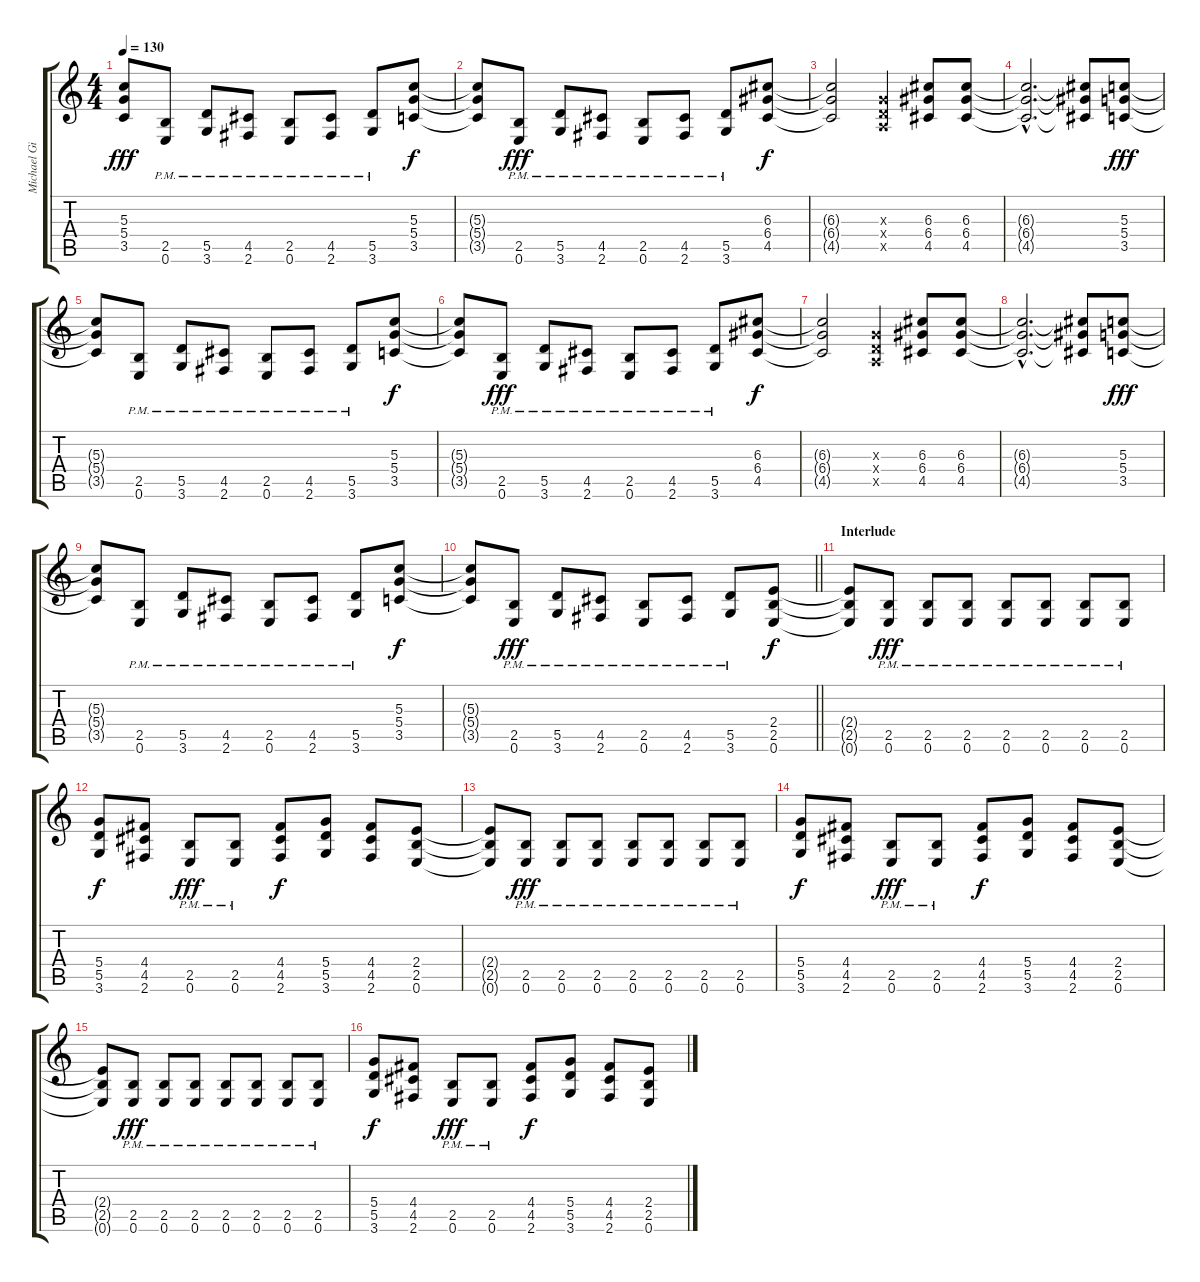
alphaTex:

\track ("Michael Gilbert" "Michael Gi") {instrument electricguitarclean}
\staff {score tabs}
\tuning (E4 B3 G3 D3 A2 E2) {hide}
\ts (4 4)
\tempo 130
\clef g2
\ks c
(5.3{t} 5.4{t} 3.5{t}).8{dy fff} (2.5{pm} 0.6{pm}).8 (5.5{pm} 3.6{pm}).8 (4.5{pm} 2.6{pm}).8 (2.5{pm} 0.6{pm}).8 (4.5{pm} 2.6{pm}).8 (5.5{pm} 3.6{pm}).8 (5.3 5.4 3.5).8{dy f} |
(5.3{t} 5.4{t} 3.5{t}).8 (2.5{pm} 0.6{pm}).8{dy fff} (5.5{pm} 3.6{pm}).8 (4.5{pm} 2.6{pm}).8 (2.5{pm} 0.6{pm}).8 (4.5{pm} 2.6{pm}).8 (5.5{pm} 3.6{pm}).8 (6.3 6.4 4.5).8{dy f} |
(6.3{t} 6.4{t} 4.5{t}).2 (0.3{x} 0.4{x} 0.5{x}).4 (6.3 6.4 4.5).8 (6.3 6.4 4.5).8 |
(6.3{hac t} 6.4{hac t} 4.5{hac t}).2{d} (6.3{t} 6.4{t} 4.5{t}).8 (5.3 5.4 3.5).8{dy fff} |
(5.3{t} 5.4{t} 3.5{t}).8 (2.5{pm} 0.6{pm}).8 (5.5{pm} 3.6{pm}).8 (4.5{pm} 2.6{pm}).8 (2.5{pm} 0.6{pm}).8 (4.5{pm} 2.6{pm}).8 (5.5{pm} 3.6{pm}).8 (5.3 5.4 3.5).8{dy f} |
(5.3{t} 5.4{t} 3.5{t}).8 (2.5{pm} 0.6{pm}).8{dy fff} (5.5{pm} 3.6{pm}).8 (4.5{pm} 2.6{pm}).8 (2.5{pm} 0.6{pm}).8 (4.5{pm} 2.6{pm}).8 (5.5{pm} 3.6{pm}).8 (6.3 6.4 4.5).8{dy f} |
(6.3{t} 6.4{t} 4.5{t}).2 (0.3{x} 0.4{x} 0.5{x}).4 (6.3 6.4 4.5).8 (6.3 6.4 4.5).8 |
(6.3{hac t} 6.4{hac t} 4.5{hac t}).2{d} (6.3{t} 6.4{t} 4.5{t}).8 (5.3 5.4 3.5).8{dy fff} |
(5.3{t} 5.4{t} 3.5{t}).8 (2.5{pm} 0.6{pm}).8 (5.5{pm} 3.6{pm}).8 (4.5{pm} 2.6{pm}).8 (2.5{pm} 0.6{pm}).8 (4.5{pm} 2.6{pm}).8 (5.5{pm} 3.6{pm}).8 (5.3 5.4 3.5).8{dy f} |
\barLineRight lightlight
(5.3{t} 5.4{t} 3.5{t}).8 (2.5{pm} 0.6{pm}).8{dy fff} (5.5{pm} 3.6{pm}).8 (4.5{pm} 2.6{pm}).8 (2.5{pm} 0.6{pm}).8 (4.5{pm} 2.6{pm}).8 (5.5{pm} 3.6{pm}).8 (2.4 2.5 0.6).8{dy f} |
\section ("" "Interlude")
(2.4{t} 2.5{t} 0.6{t}).8 (2.5{pm} 0.6{pm}).8{dy fff} (2.5{pm} 0.6{pm}).8 (2.5{pm} 0.6{pm}).8 (2.5{pm} 0.6{pm}).8 (2.5{pm} 0.6{pm}).8 (2.5{pm} 0.6{pm}).8 (2.5{pm} 0.6{pm}).8 |
(5.4 5.5 3.6).8{dy f} (4.4 4.5 2.6).8 (2.5{pm} 0.6{pm}).8{dy fff} (2.5{pm} 0.6{pm}).8 (4.4 4.5 2.6).8{dy f} (5.4 5.5 3.6).8 (4.4 4.5 2.6).8 (2.4 2.5 0.6).8 |
(2.4{t} 2.5{t} 0.6{t}).8 (2.5{pm} 0.6{pm}).8{dy fff} (2.5{pm} 0.6{pm}).8 (2.5{pm} 0.6{pm}).8 (2.5{pm} 0.6{pm}).8 (2.5{pm} 0.6{pm}).8 (2.5{pm} 0.6{pm}).8 (2.5{pm} 0.6{pm}).8 |
(5.4 5.5 3.6).8{dy f} (4.4 4.5 2.6).8 (2.5{pm} 0.6{pm}).8{dy fff} (2.5{pm} 0.6{pm}).8 (4.4 4.5 2.6).8{dy f} (5.4 5.5 3.6).8 (4.4 4.5 2.6).8 (2.4 2.5 0.6).8 |
(2.4{t} 2.5{t} 0.6{t}).8 (2.5{pm} 0.6{pm}).8{dy fff} (2.5{pm} 0.6{pm}).8 (2.5{pm} 0.6{pm}).8 (2.5{pm} 0.6{pm}).8 (2.5{pm} 0.6{pm}).8 (2.5{pm} 0.6{pm}).8 (2.5{pm} 0.6{pm}).8 |
(5.4 5.5 3.6).8{dy f} (4.4 4.5 2.6).8 (2.5{pm} 0.6{pm}).8{dy fff} (2.5{pm} 0.6{pm}).8 (4.4 4.5 2.6).8{dy f} (5.4 5.5 3.6).8 (4.4 4.5 2.6).8 (2.4 2.5 0.6).8
